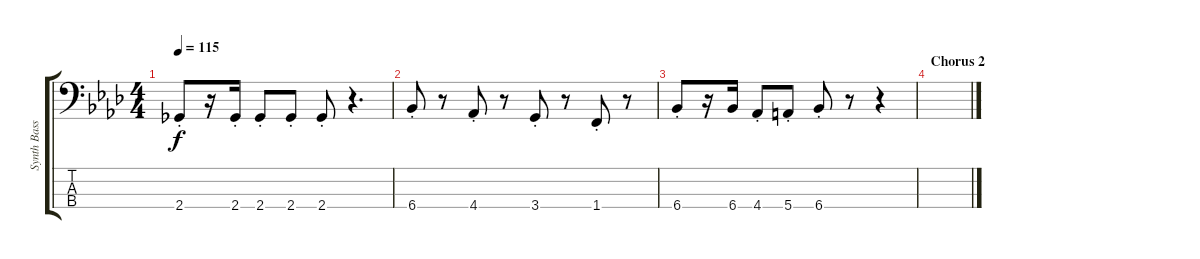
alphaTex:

\track ("Synth Bass" "Synth Bass") {instrument synthbass1}
\staff {score tabs}
\tuning (G2 D2 A1 E1) {hide}
\ts (4 4)
\tempo 115
\clef f4
\ks ab
2.4{st}.8{dy f} r.16 2.4{st}.16 2.4{st}.8 2.4{st}.8 2.4{st}.8 r.4{d} |
6.4{st}.8 r.8 4.4{st}.8 r.8 3.4{st}.8 r.8 1.4{st}.8 r.8 |
6.4{st}.8 r.16 6.4.16 4.4{st}.8 5.4{st}.8 6.4{st}.8 r.8 r.4 |
\section ("" "Chorus 2")
